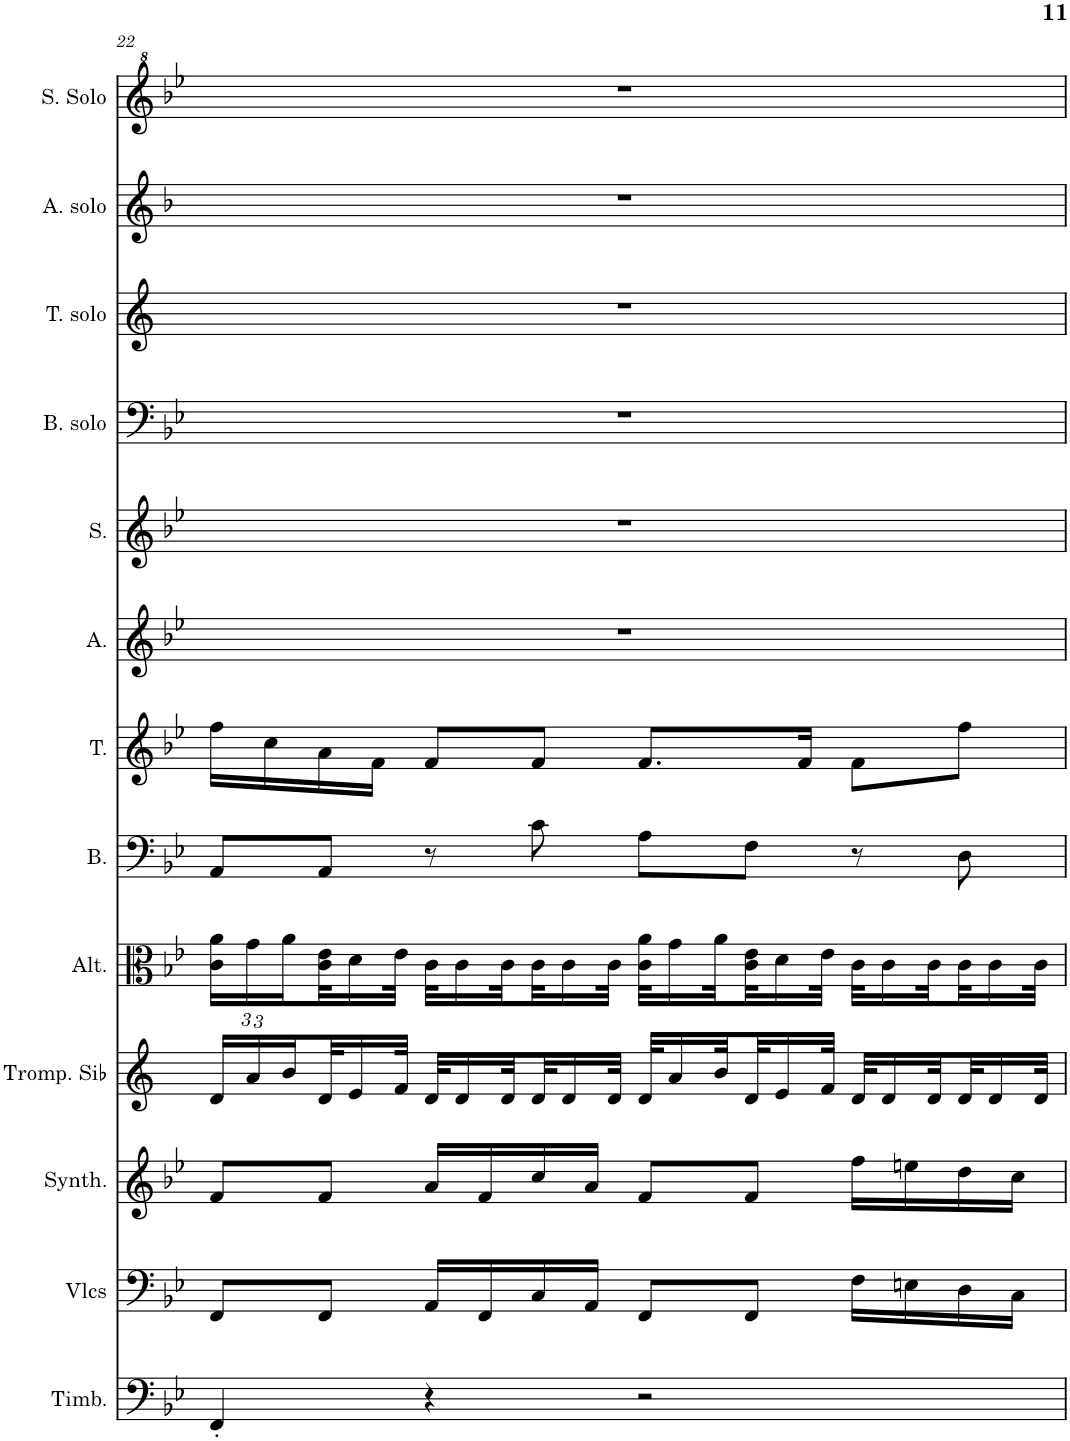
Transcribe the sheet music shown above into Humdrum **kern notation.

**kern	**kern	**kern	**kern	**kern	**kern	**kern	**kern	**kern	**kern	**kern	**kern	**kern
*part13	*part12	*part11	*part10	*part9	*part8	*part7	*part6	*part5	*part4	*part3	*part2	*part1
*staff13	*staff12	*staff11	*staff10	*staff9	*staff8	*staff7	*staff6	*staff5	*staff4	*staff3	*staff2	*staff1
*I"Timbales, Staff-1	*I"Violoncelles, D'Bass/Strings, etc	*I"Synthétiseur d'instruments à cordes, Synth strings, etc	*I"Trompette en Sib, Synth strings 2	*I"Altos, 1st violins	*I"Basse	*I"Ténor	*I"Alto	*I"Soprano	*I"Basse Solo	*I"Tenor Solo	*I"Alto Solo	*I"Soprano Solo
*I'Timb.	*I'Vlcs	*I'Synth.	*I'Tromp. Sib	*I'Alt.	*I'B.	*I'T.	*I'A.	*I'S.	*I'B. solo	*I'T. solo	*I'A. solo	*I'S. Solo
!!LO:PB:g=z
*clefF4	*clefF4	*clefG2	*clefG2	*clefC3	*clefF4	*clefG2	*clefG2	*clefG2	*clefF4	*clefG2	*clefG2	*clefG^2
*	*	*	*Trd1c2	*	*	*	*	*	*	*Trd8c14	*Trd4c7	*
*k[b-e-]	*k[b-e-]	*k[b-e-]	*k[]	*k[b-e-]	*k[b-e-]	*k[b-e-]	*k[b-e-]	*k[b-e-]	*k[b-e-]	*k[]	*k[b-]	*k[b-e-]
*M4/4	*M4/4	*M4/4	*M4/4	*M4/4	*M4/4	*M4/4	*M4/4	*M4/4	*M4/4	*M4/4	*M4/4	*M4/4
*	*	*	*Xbrackettup	*Xbrackettup	*	*	*	*	*	*	*	*
=22	=22	=22	=22	=22	=22	=22	=22	=22	=22	=22	=22	=22
4FF'/	8FF/L	8f/L	24d/LL	24c\ 24a\LL	8AA/L	16ff\LL	1r	1r	1r	1r	1r	1r
.	.	.	24a/	24g\	.	.	.	.	.	.	.	.
.	.	.	.	.	.	16cc\	.	.	.	.	.	.
.	.	.	24b/	24a\	.	.	.	.	.	.	.	.
.	8FF/J	8f/J	32d/K	32c\ 32e-\K	8AA/J	16a\	.	.	.	.	.	.
.	.	.	16e/	16d\	.	.	.	.	.	.	.	.
.	.	.	.	.	.	16f\JJ	.	.	.	.	.	.
.	.	.	32f/JJk	32e-\JJk	.	.	.	.	.	.	.	.
4r	16AA/LL	16a/LL	32d/KLL	32c\KLL	8r	8f/L	.	.	.	.	.	.
.	.	.	16d/	16c\	.	.	.	.	.	.	.	.
.	16FF/	16f/	.	.	.	.	.	.	.	.	.	.
.	.	.	32d/L	32c\L	.	.	.	.	.	.	.	.
.	16C/	16cc/	32d/J	32c\J	8c\	8f/J	.	.	.	.	.	.
.	.	.	16d/	16c\	.	.	.	.	.	.	.	.
.	16AA/JJ	16a/JJ	.	.	.	.	.	.	.	.	.	.
.	.	.	32d/JJk	32c\JJk	.	.	.	.	.	.	.	.
2r	8FF/L	8f/L	32d/KLL	32c\ 32a\KLL	8A\L	8.f/L	.	.	.	.	.	.
.	.	.	16a/	16g\	.	.	.	.	.	.	.	.
.	.	.	32b/L	32a\L	.	.	.	.	.	.	.	.
.	8FF/J	8f/J	32d/J	32c\ 32e-\J	8F\J	.	.	.	.	.	.	.
.	.	.	16e/	16d\	.	.	.	.	.	.	.	.
.	.	.	.	.	.	16f/Jk	.	.	.	.	.	.
.	.	.	32f/JJk	32e-\JJk	.	.	.	.	.	.	.	.
.	16F\LL	16ff\LL	32d/KLL	32c\KLL	8r	8f\L	.	.	.	.	.	.
.	.	.	16d/	16c\	.	.	.	.	.	.	.	.
.	16En\	16een\	.	.	.	.	.	.	.	.	.	.
.	.	.	32d/L	32c\L	.	.	.	.	.	.	.	.
.	16D\	16dd\	32d/J	32c\J	8D\	8ff\J	.	.	.	.	.	.
.	.	.	16d/	16c\	.	.	.	.	.	.	.	.
.	16C\JJ	16cc\JJ	.	.	.	.	.	.	.	.	.	.
.	.	.	32d/JJk	32c\JJk	.	.	.	.	.	.	.	.
=	=	=	=	=	=	=	=	=	=	=	=	=
*-	*-	*-	*-	*-	*-	*-	*-	*-	*-	*-	*-	*-
